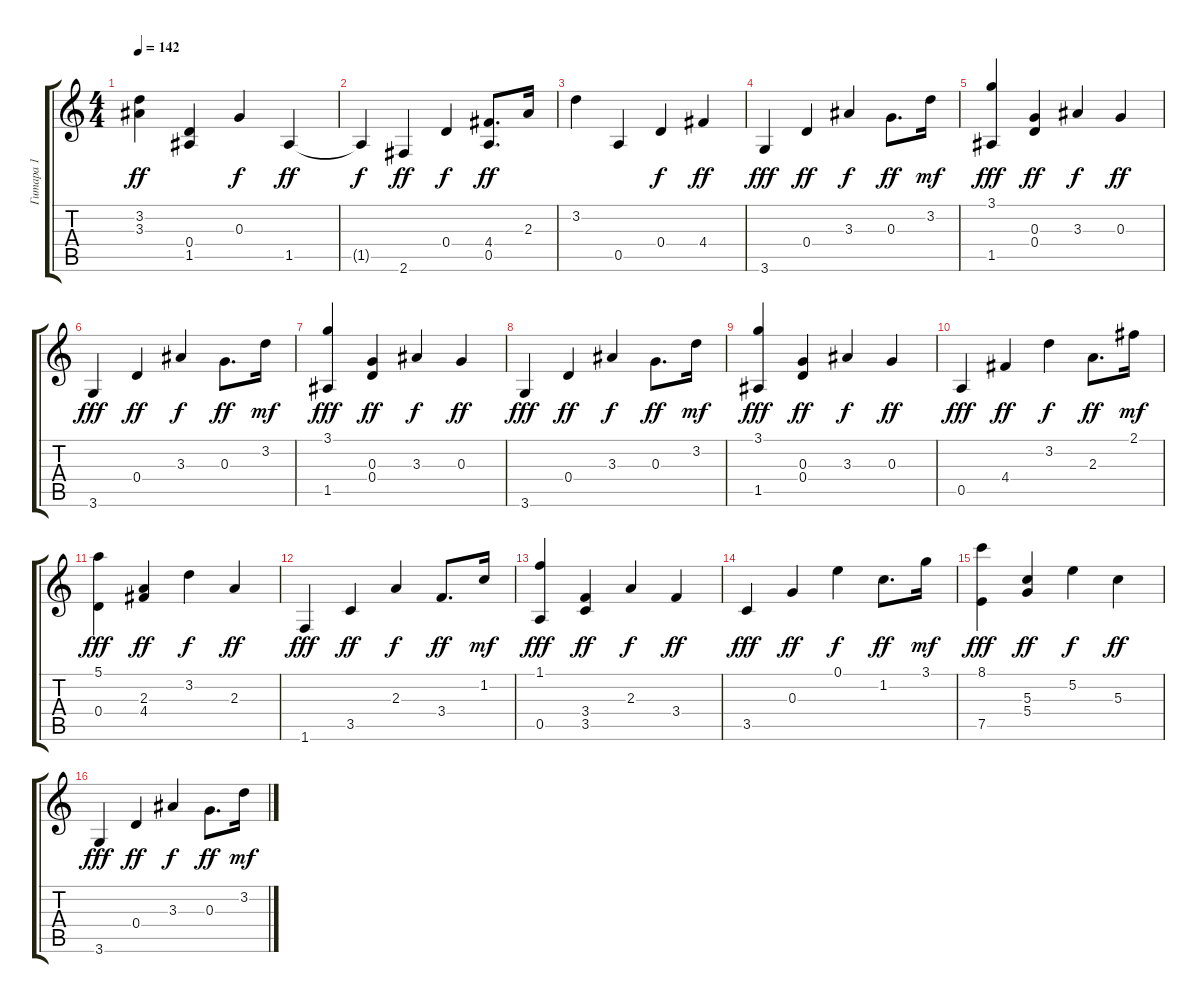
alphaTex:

\track ("Гитара 1" "Гитара 1") {instrument acousticguitarsteel}
\staff {score tabs}
\tuning (E4 B3 G3 D3 A2 E2) {hide}
\ts (4 4)
\tempo 142
\clef g2
\ks c
(3.2 3.3).4{dy ff} (0.4 1.5).4 0.3.4{dy f} 1.5.4{dy ff} |
1.5{t}.4{dy f} 2.6.4{dy ff} 0.4.4{dy f} (4.4 0.5).8{d dy ff} 2.3.16 |
3.2.4 0.5.4 0.4.4{dy f} 4.4.4{dy ff} |
3.6.4{dy fff} 0.4.4{dy ff} 3.3.4{dy f} 0.3.8{d dy ff} 3.2.16{dy mf} |
(3.1 1.5).4{dy fff} (0.3 0.4).4{dy ff} 3.3.4{dy f} 0.3.4{dy ff} |
3.6.4{dy fff} 0.4.4{dy ff} 3.3.4{dy f} 0.3.8{d dy ff} 3.2.16{dy mf} |
(3.1 1.5).4{dy fff} (0.3 0.4).4{dy ff} 3.3.4{dy f} 0.3.4{dy ff} |
3.6.4{dy fff} 0.4.4{dy ff} 3.3.4{dy f} 0.3.8{d dy ff} 3.2.16{dy mf} |
(3.1 1.5).4{dy fff} (0.3 0.4).4{dy ff} 3.3.4{dy f} 0.3.4{dy ff} |
0.5.4{dy fff} 4.4.4{dy ff} 3.2.4{dy f} 2.3.8{d dy ff} 2.1.16{dy mf} |
(5.1 0.4).4{dy fff} (2.3 4.4).4{dy ff} 3.2.4{dy f} 2.3.4{dy ff} |
1.6.4{dy fff} 3.5.4{dy ff} 2.3.4{dy f} 3.4.8{d dy ff} 1.2.16{dy mf} |
(1.1 0.5).4{dy fff} (3.4 3.5).4{dy ff} 2.3.4{dy f} 3.4.4{dy ff} |
3.5.4{dy fff} 0.3.4{dy ff} 0.1.4{dy f} 1.2.8{d dy ff} 3.1.16{dy mf} |
(8.1 7.5).4{dy fff} (5.3 5.4).4{dy ff} 5.2.4{dy f} 5.3.4{dy ff} |
3.6.4{dy fff} 0.4.4{dy ff} 3.3.4{dy f} 0.3.8{d dy ff} 3.2.16{dy mf}
